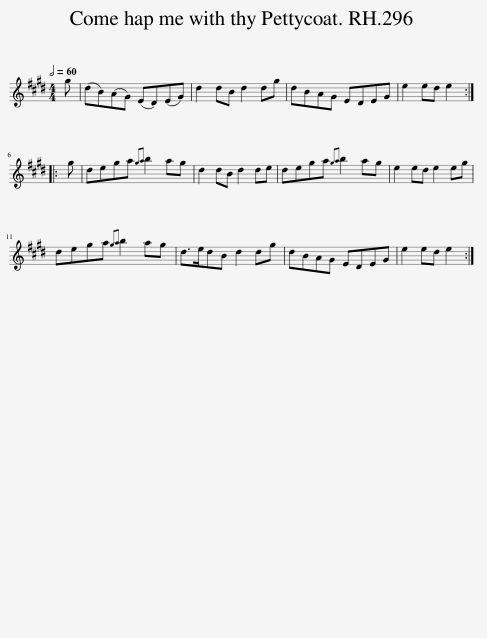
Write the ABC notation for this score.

X:1
L:1/8
Q:1/2=60
M:4/4
I:linebreak $
K:E
V:1 treble
V:1
 g | (dB)(AG) (ED)(EG) | d2 dB d2 dg | dBAG EDEG | e2 ed e2 ::$ %5
 g | dega{ga} b2 ag | d2 dB d2 de | dega{ga} b2 ag | e2 ed e2 eg |$ %10
 dega{ga} b2 ag | d>edB d2 dg | dBAG EDEG | e2 ed e2 :| %14
